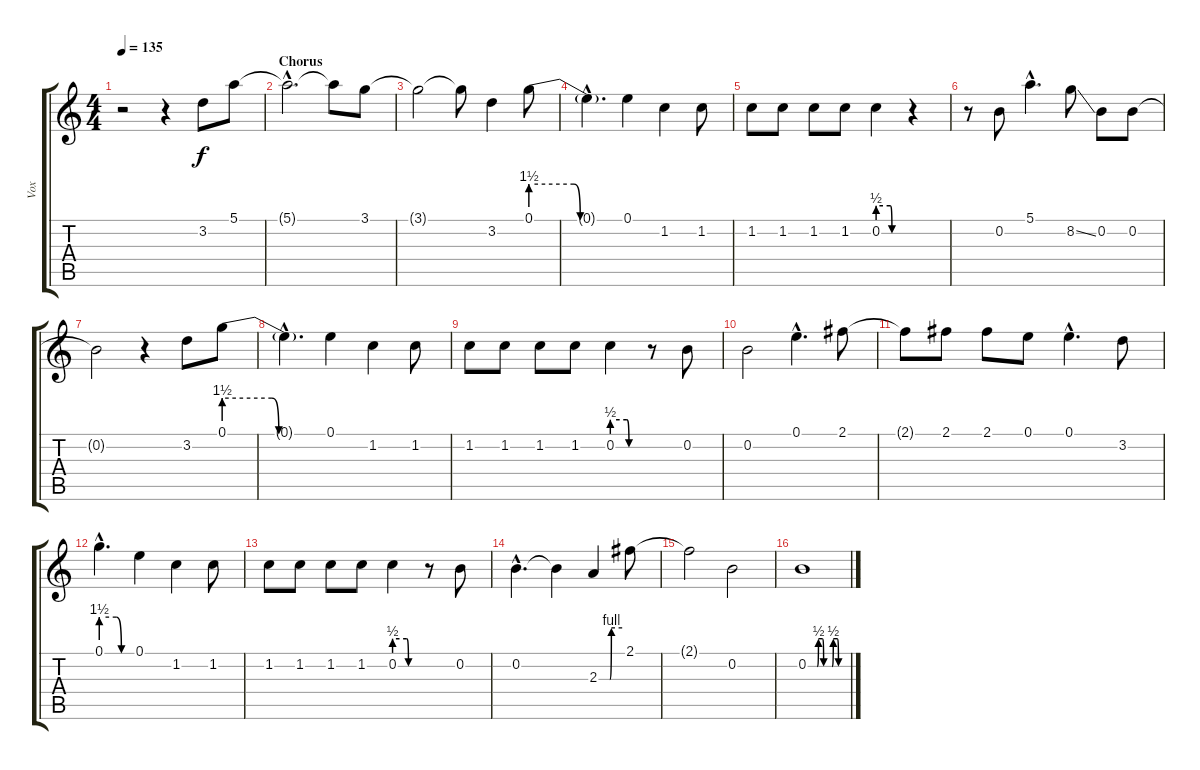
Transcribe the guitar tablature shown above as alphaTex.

\track ("Vox" "Vox") {instrument acousticguitarnylon}
\staff {score tabs}
\tuning (E4 B3 G3 D3 A2 E2) {hide}
\ts (4 4)
\tempo 135
\clef g2
\ks c
r.2{dy f} r.4 3.2.8 5.1.8 |
\section ("" "Chorus")
5.1{hac t}.2{d} 5.1{t}.8 3.1.8 |
3.1{t}.2 3.1{t}.8 3.2.4 0.1{be (custom 0 6 28 6 32 0 60 0)}.8 |
0.1{hac t}.4{d} 0.1.4 1.2.4 1.2.8 |
1.2.8 1.2.8 1.2.8 1.2.8 0.2{be (custom 0 2 28 2 32 0 60 0)}.4 r.4 |
r.8 0.2.8 5.1{hac}.4{d} 8.2{ss}.8 0.2.8 0.2.8 |
0.2{t}.2 r.4 3.2.8 0.1{be (custom 0 6 28 6 32 0 60 0)}.8 |
0.1{hac t}.4{d} 0.1.4 1.2.4 1.2.8 |
1.2.8 1.2.8 1.2.8 1.2.8 0.2{be (custom 0 2 28 2 32 0 60 0)}.4 r.8 0.2.8 |
0.2.2 0.1{hac}.4{d} 2.1.8 |
2.1{t}.8 2.1.8 2.1.8 0.1.8 0.1{hac}.4{d} 3.2.8 |
0.1{be (custom 0 6 30 6 40 0 60 0) hac}.4{d} 0.1.4 1.2.4 1.2.8 |
1.2.8 1.2.8 1.2.8 1.2.8 0.2{be (custom 0 2 28 2 32 0 60 0)}.4 r.8 0.2.8 |
0.2{hac}.4{d} 0.2{t}.4 2.3{be (custom 0 0 28 0 32 4 60 4)}.4 2.1.8 |
2.1{t}.2 0.2.2 |
0.2{be (custom 0 0 14 0 16 2 22 2 24 0 30 0 37 0 39 2 45 2 47 0 60 0)}.1
